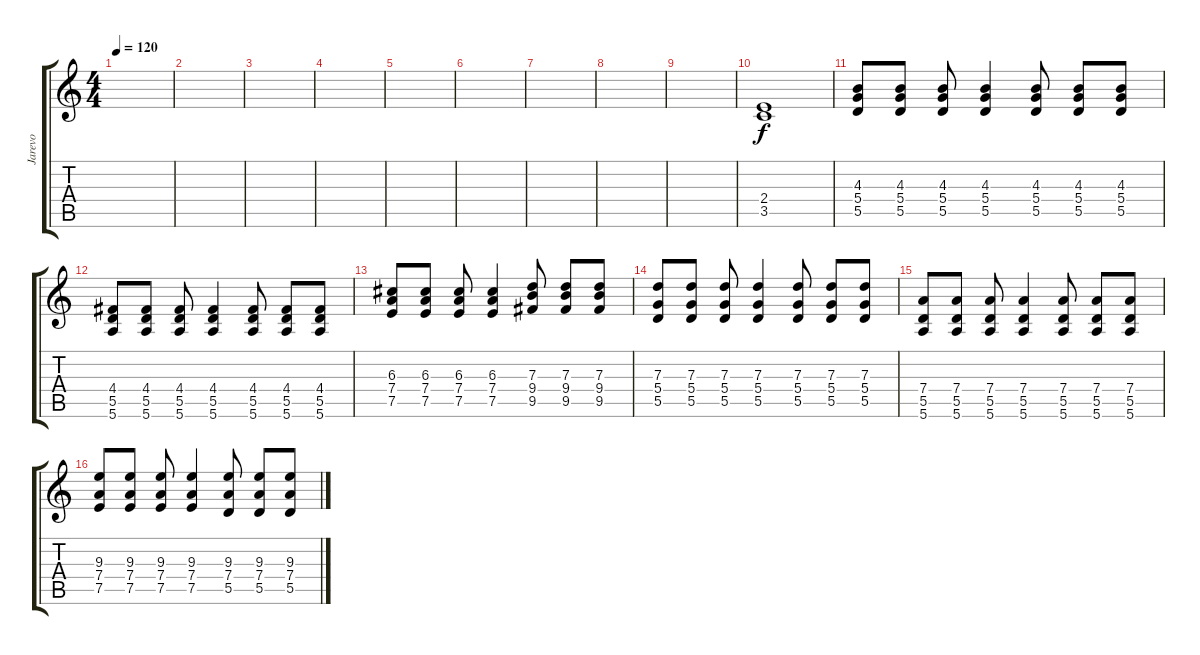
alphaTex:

\track ("Jarevo" "Jarevo") {instrument distortionguitar}
\staff {score tabs}
\tuning (E4 B3 G3 D3 A2 E2) {hide}
\ts (4 4)
\tempo 120
\clef g2
\ks c
|
|
|
|
|
|
|
|
|
(2.4 3.5).1 |
(4.3 5.4 5.5).8 (4.3 5.4 5.5).8 (4.3 5.4 5.5).8 (4.3 5.4 5.5).4 (4.3 5.4 5.5).8 (4.3 5.4 5.5).8 (4.3 5.4 5.5).8 |
(4.4 5.5 5.6).8 (4.4 5.5 5.6).8 (4.4 5.5 5.6).8 (4.4 5.5 5.6).4 (4.4 5.5 5.6).8 (4.4 5.5 5.6).8 (4.4 5.5 5.6).8 |
(6.3 7.4 7.5).8 (6.3 7.4 7.5).8 (6.3 7.4 7.5).8 (6.3 7.4 7.5).4 (7.3 9.4 9.5).8 (7.3 9.4 9.5).8 (7.3 9.4 9.5).8 |
(7.3 5.4 5.5).8 (7.3 5.4 5.5).8 (7.3 5.4 5.5).8 (7.3 5.4 5.5).4 (7.3 5.4 5.5).8 (7.3 5.4 5.5).8 (7.3 5.4 5.5).8 |
(7.4 5.5 5.6).8 (7.4 5.5 5.6).8 (7.4 5.5 5.6).8 (7.4 5.5 5.6).4 (7.4 5.5 5.6).8 (7.4 5.5 5.6).8 (7.4 5.5 5.6).8 |
(9.3 7.4 7.5).8 (9.3 7.4 7.5).8 (9.3 7.4 7.5).8 (9.3 7.4 7.5).4 (9.3 7.4 5.5).8 (9.3 7.4 5.5).8 (9.3 7.4 5.5).8
